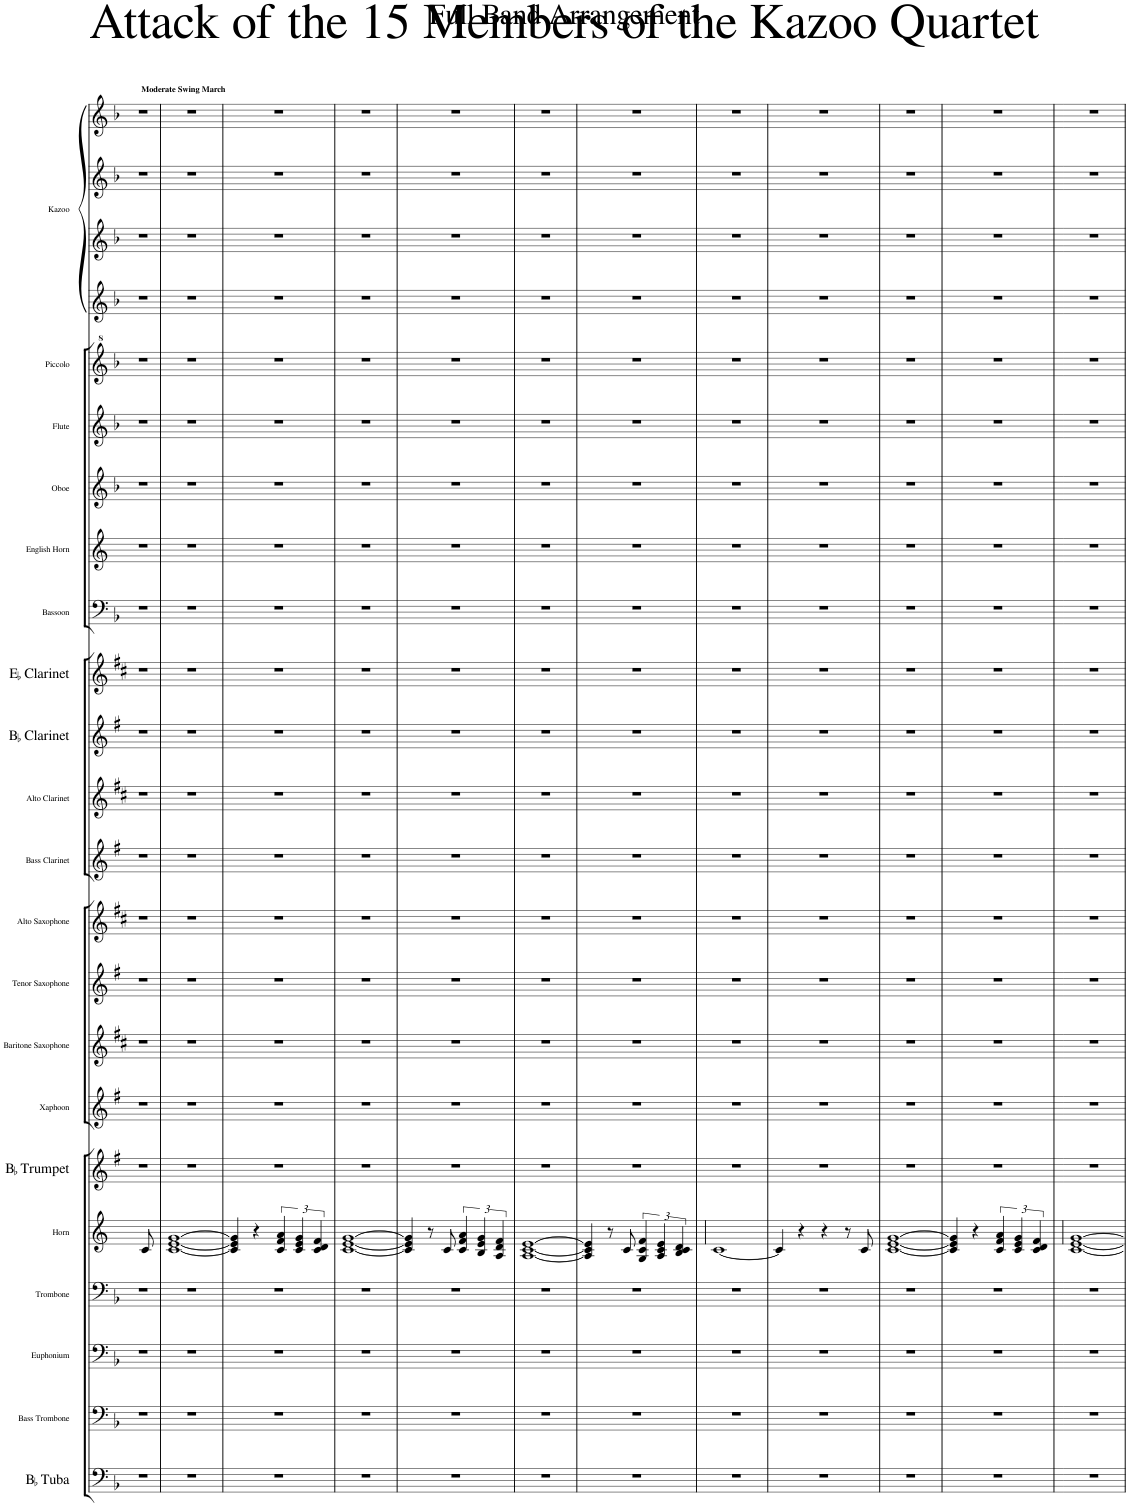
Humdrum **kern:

**kern	**kern	**kern	**kern	**kern	**kern	**kern	**kern	**kern	**kern	**kern	**kern	**kern	**kern	**kern	**kern	**kern	**kern	**kern	**kern	**kern	**kern	**kern
*part20	*part19	*part18	*part17	*part16	*part15	*part14	*part13	*part12	*part11	*part10	*part9	*part8	*part7	*part6	*part5	*part4	*part3	*part2	*part1	*part1	*part1	*part1
*staff23	*staff22	*staff21	*staff20	*staff19	*staff18	*staff17	*staff16	*staff15	*staff14	*staff13	*staff12	*staff11	*staff10	*staff9	*staff8	*staff7	*staff6	*staff5	*staff4	*staff3	*staff2	*staff1
*I"BaccidentalFlat Tuba	*I"Bass Trombone	*I"Euphonium	*I"Trombone	*I"Horn	*I"BaccidentalFlat Trumpet	*I"Xaphoon	*I"Baritone Saxophone	*I"Tenor Saxophone	*I"Alto Saxophone	*I"Bass Clarinet	*I"Alto Clarinet	*I"BaccidentalFlat Clarinet	*I"EaccidentalFlat Clarinet	*I"Bassoon	*I"English Horn	*I"Oboe	*I"Flute	*I"Piccolo	*I"Kazoo	*	*	*
*I'BaccidentalFlat Tu.	*I'B. Trb.	*I'Eu.	*I'Trb.	*I'Hn.	*I'BaccidentalFlat Tpt.	*I'Xap.	*I'Bar. Sax.	*I'T. Sax.	*I'A. Sax.	*I'B. Cl.	*I'A. Cl.	*I'BaccidentalFlat Cl.	*I'EaccidentalFlat Cl.	*I'Bsn.	*I'E. Hn.	*I'Ob.	*I'Fl.	*I'Picc.	*I'Kaz.	*	*	*
*clefF4	*clefF4	*clefF4	*clefF4	*clefG2	*clefG2	*clefG2	*clefG2	*clefG2	*clefG2	*clefG2	*clefG2	*clefG2	*clefG2	*clefF4	*clefG2	*clefG2	*clefG2	*clefG^2	*clefG2	*clefG2	*clefG2	*clefG2
*	*	*	*	*Trd4c7	*Trd1c2	*Trd8c14	*Trd12c21	*Trd8c14	*Trd5c9	*Trd8c14	*Trd5c9	*Trd1c2	*Trd-2c-3	*	*Trd4c7	*	*	*Trd-7c-12	*	*	*	*
*k[b-]	*k[b-]	*k[b-]	*k[b-]	*k[]	*k[f#]	*k[f#]	*k[f#c#]	*k[f#]	*k[f#c#]	*k[f#]	*k[f#c#]	*k[f#]	*k[f#c#]	*k[b-]	*k[]	*k[b-]	*k[b-]	*k[b-]	*k[b-]	*k[b-]	*k[b-]	*k[b-]
=1	=1	=1	=1	=1	=1	=1	=1	=1	=1	=1	=1	=1	=1	=1	=1	=1	=1	=1	=1	=1	=1	=1
!	!	!	!	!	!	!	!	!	!	!	!	!	!	!	!	!	!	!	!	!	!	!LO:TX:a:B:t=Moderate Swing March
1r	1r	1r	1r	8c/	1r	1r	1r	1r	1r	1r	1r	1r	1r	1r	1r	1r	1r	1r	8r	8r	8r	1r
.	.	.	.	2..ryy	.	.	.	.	.	.	.	.	.	.	.	.	.	.	2..ryy	2..ryy	2..ryy	.
=2	=2	=2	=2	=2	=2	=2	=2	=2	=2	=2	=2	=2	=2	=2	=2	=2	=2	=2	=2	=2	=2	=2
1r	1r	1r	1r	[1c [1e [1g	1r	1r	1r	1r	1r	1r	1r	1r	1r	1r	1r	1r	1r	1r	1r	1r	1r	1r
=3	=3	=3	=3	=3	=3	=3	=3	=3	=3	=3	=3	=3	=3	=3	=3	=3	=3	=3	=3	=3	=3	=3
1r	1r	1r	1r	4c/] 4e/] 4g/]	1r	1r	1r	1r	1r	1r	1r	1r	1r	1r	1r	1r	1r	1r	1r	1r	1r	1r
.	.	.	.	4r	.	.	.	.	.	.	.	.	.	.	.	.	.	.	.	.	.	.
.	.	.	.	6c/ 6f/ 6a/	.	.	.	.	.	.	.	.	.	.	.	.	.	.	.	.	.	.
.	.	.	.	6c/ 6e/ 6g/	.	.	.	.	.	.	.	.	.	.	.	.	.	.	.	.	.	.
.	.	.	.	6c/ 6d/ 6f/	.	.	.	.	.	.	.	.	.	.	.	.	.	.	.	.	.	.
=4	=4	=4	=4	=4	=4	=4	=4	=4	=4	=4	=4	=4	=4	=4	=4	=4	=4	=4	=4	=4	=4	=4
1r	1r	1r	1r	[1c [1e [1g	1r	1r	1r	1r	1r	1r	1r	1r	1r	1r	1r	1r	1r	1r	1r	1r	1r	1r
=5	=5	=5	=5	=5	=5	=5	=5	=5	=5	=5	=5	=5	=5	=5	=5	=5	=5	=5	=5	=5	=5	=5
1r	1r	1r	1r	4c/] 4e/] 4g/]	1r	1r	1r	1r	1r	1r	1r	1r	1r	1r	1r	1r	1r	1r	1r	1r	1r	1r
.	.	.	.	8r	.	.	.	.	.	.	.	.	.	.	.	.	.	.	.	.	.	.
.	.	.	.	8c/	.	.	.	.	.	.	.	.	.	.	.	.	.	.	.	.	.	.
.	.	.	.	6c/ 6f/ 6a/	.	.	.	.	.	.	.	.	.	.	.	.	.	.	.	.	.	.
.	.	.	.	6B/ 6e/ 6g/	.	.	.	.	.	.	.	.	.	.	.	.	.	.	.	.	.	.
.	.	.	.	6A/ 6d/ 6f/	.	.	.	.	.	.	.	.	.	.	.	.	.	.	.	.	.	.
=6	=6	=6	=6	=6	=6	=6	=6	=6	=6	=6	=6	=6	=6	=6	=6	=6	=6	=6	=6	=6	=6	=6
1r	1r	1r	1r	[1A [1c [1e	1r	1r	1r	1r	1r	1r	1r	1r	1r	1r	1r	1r	1r	1r	1r	1r	1r	1r
=7	=7	=7	=7	=7	=7	=7	=7	=7	=7	=7	=7	=7	=7	=7	=7	=7	=7	=7	=7	=7	=7	=7
1r	1r	1r	1r	4A/] 4c/] 4e/]	1r	1r	1r	1r	1r	1r	1r	1r	1r	1r	1r	1r	1r	1r	1r	1r	1r	1r
.	.	.	.	8r	.	.	.	.	.	.	.	.	.	.	.	.	.	.	.	.	.	.
.	.	.	.	8c/	.	.	.	.	.	.	.	.	.	.	.	.	.	.	.	.	.	.
.	.	.	.	6G/ 6c/ 6f/	.	.	.	.	.	.	.	.	.	.	.	.	.	.	.	.	.	.
.	.	.	.	6A/ 6c/ 6e/	.	.	.	.	.	.	.	.	.	.	.	.	.	.	.	.	.	.
.	.	.	.	6B/ 6c/ 6d/	.	.	.	.	.	.	.	.	.	.	.	.	.	.	.	.	.	.
=8	=8	=8	=8	=8	=8	=8	=8	=8	=8	=8	=8	=8	=8	=8	=8	=8	=8	=8	=8	=8	=8	=8
1r	1r	1r	1r	[1c	1r	1r	1r	1r	1r	1r	1r	1r	1r	1r	1r	1r	1r	1r	1r	1r	1r	1r
=9	=9	=9	=9	=9	=9	=9	=9	=9	=9	=9	=9	=9	=9	=9	=9	=9	=9	=9	=9	=9	=9	=9
1r	1r	1r	1r	4c/]	1r	1r	1r	1r	1r	1r	1r	1r	1r	1r	1r	1r	1r	1r	1r	1r	1r	1r
.	.	.	.	4r	.	.	.	.	.	.	.	.	.	.	.	.	.	.	.	.	.	.
.	.	.	.	4r	.	.	.	.	.	.	.	.	.	.	.	.	.	.	.	.	.	.
.	.	.	.	8r	.	.	.	.	.	.	.	.	.	.	.	.	.	.	.	.	.	.
.	.	.	.	8c/	.	.	.	.	.	.	.	.	.	.	.	.	.	.	.	.	.	.
=10	=10	=10	=10	=10	=10	=10	=10	=10	=10	=10	=10	=10	=10	=10	=10	=10	=10	=10	=10	=10	=10	=10
1r	1r	1r	1r	[1c [1e [1g	1r	1r	1r	1r	1r	1r	1r	1r	1r	1r	1r	1r	1r	1r	1r	1r	1r	1r
=11	=11	=11	=11	=11	=11	=11	=11	=11	=11	=11	=11	=11	=11	=11	=11	=11	=11	=11	=11	=11	=11	=11
1r	1r	1r	1r	4c/] 4e/] 4g/]	1r	1r	1r	1r	1r	1r	1r	1r	1r	1r	1r	1r	1r	1r	1r	1r	1r	1r
.	.	.	.	4r	.	.	.	.	.	.	.	.	.	.	.	.	.	.	.	.	.	.
.	.	.	.	6c/ 6f/ 6a/	.	.	.	.	.	.	.	.	.	.	.	.	.	.	.	.	.	.
.	.	.	.	6c/ 6e/ 6g/	.	.	.	.	.	.	.	.	.	.	.	.	.	.	.	.	.	.
.	.	.	.	6c/ 6d/ 6f/	.	.	.	.	.	.	.	.	.	.	.	.	.	.	.	.	.	.
=12	=12	=12	=12	=12	=12	=12	=12	=12	=12	=12	=12	=12	=12	=12	=12	=12	=12	=12	=12	=12	=12	=12
1r	1r	1r	1r	[1c [1e [1g	1r	1r	1r	1r	1r	1r	1r	1r	1r	1r	1r	1r	1r	1r	1r	1r	1r	1r
=	=	=	=	=	=	=	=	=	=	=	=	=	=	=	=	=	=	=	=	=	=	=
*-	*-	*-	*-	*-	*-	*-	*-	*-	*-	*-	*-	*-	*-	*-	*-	*-	*-	*-	*-	*-	*-	*-
